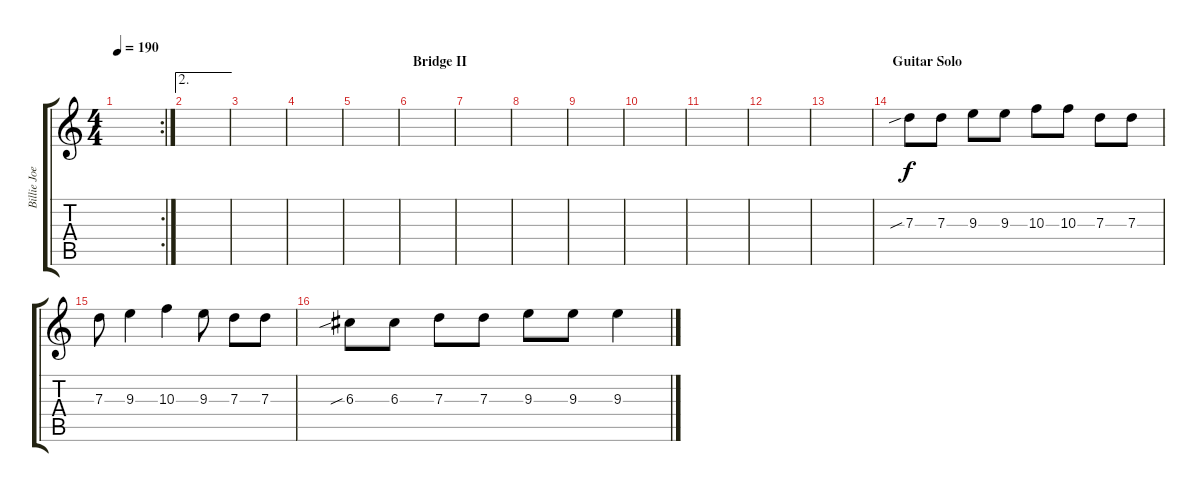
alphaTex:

\track ("Billie Joe" "Billie Joe") {instrument overdrivenguitar}
\staff {score tabs}
\tuning (E4 B3 G3 D3 A2 E2) {hide}
\rc 2
\ts (4 4)
\tempo 190
\clef g2
\ks c
|
\ae 2
|
|
|
|
\section ("" "Bridge II")
|
|
|
|
|
|
|
|
\section ("" "Guitar Solo ")
7.3{sib}.8 7.3.8 9.3.8 9.3.8 10.3.8 10.3.8 7.3.8 7.3.8 |
7.3.8 9.3.4 10.3.4 9.3.8 7.3.8 7.3.8 |
6.3{sib}.8 6.3.8 7.3.8 7.3.8 9.3.8 9.3.8 9.3.4
